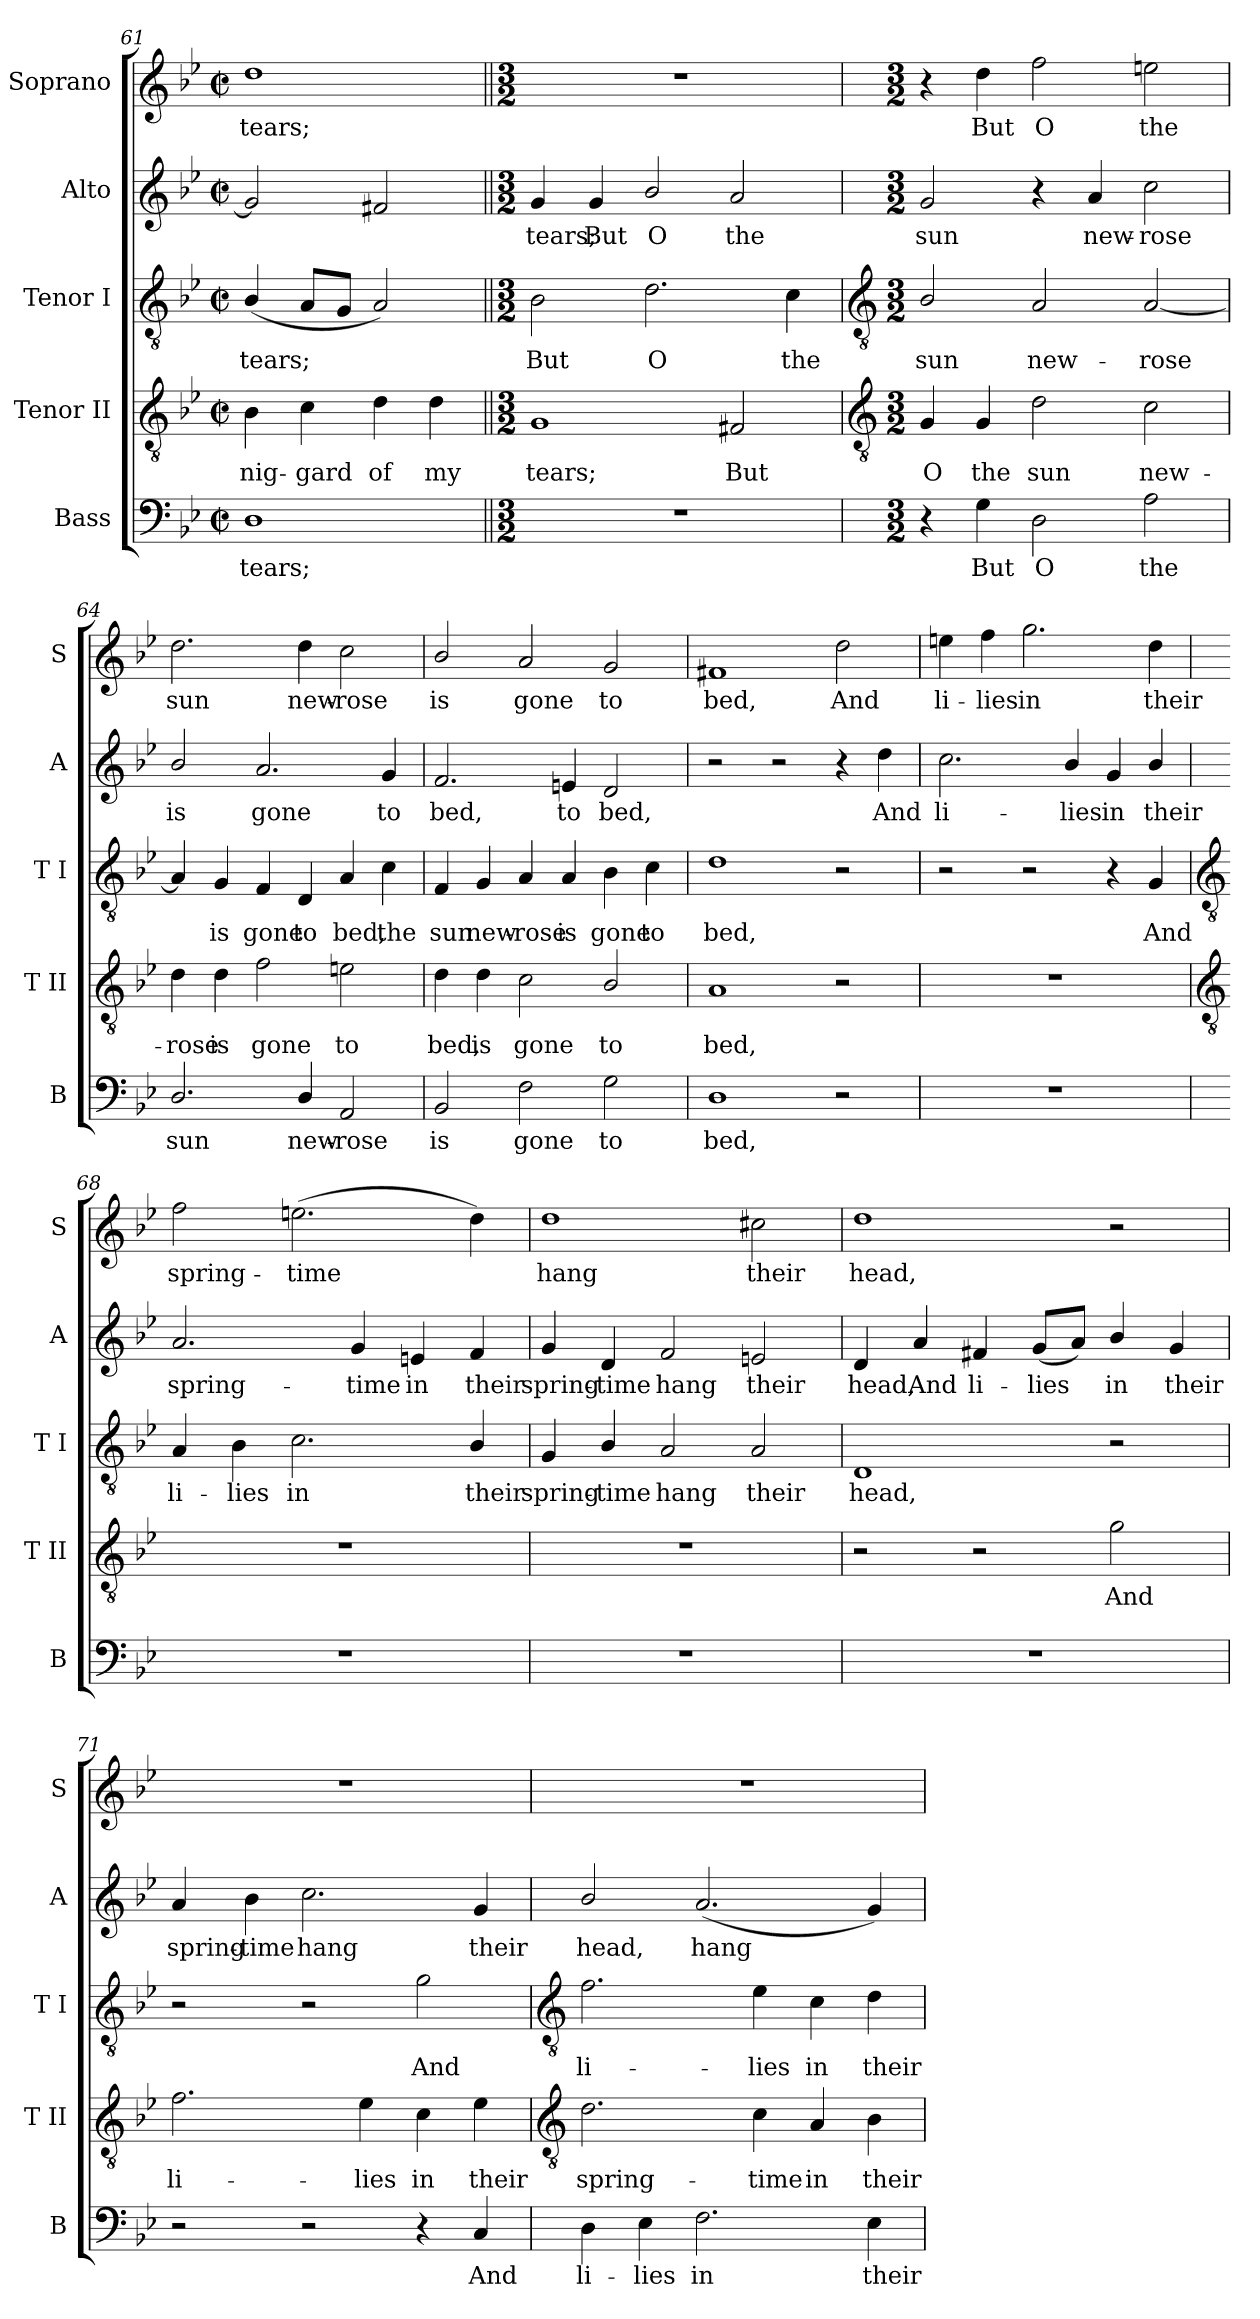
**kern	**text	**kern	**text	**kern	**text	**kern	**text	**kern	**text
*part5	*part5	*part4	*part4	*part3	*part3	*part2	*part2	*part1	*part1
*staff5	*staff5	*staff4	*staff4	*staff3	*staff3	*staff2	*staff2	*staff1	*staff1
*I"Bass	*	*I"Tenor II	*	*I"Tenor I	*	*I"Alto	*	*I"Soprano	*
*I'B	*	*I'T II	*	*I'T I	*	*I'A	*	*I'S	*
*clefF4	*	*clefGv2	*	*clefGv2	*	*clefG2	*	*clefG2	*
*k[b-e-]	*	*k[b-e-]	*	*k[b-e-]	*	*k[b-e-]	*	*k[b-e-]	*
*B-:	*	*B-:	*	*B-:	*	*B-:	*	*B-:	*
*M2/2	*	*M2/2	*	*M2/2	*	*M2/2	*	*M2/2	*
*met(c|)	*	*met(c|)	*	*met(c|)	*	*met(c|)	*	*met(c|)	*
=61	=61	=61	=61	=61	=61	=61	=61	=61	=61
!	!LO:LY:b	!	!LO:LY:b	!	!LO:LY:b	!	!	!	!LO:LY:b
1D	tears;	4B-	nig-	(<4B-/	tears;	2g]	.	1dd	tears;
!	!	!	!LO:LY:b	!	!	!	!	!	!
.	.	4c	-gard	8AL	.	.	.	.	.
.	.	.	.	8GJ	.	.	.	.	.
!	!	!	!LO:LY:b	!	!	!	!	!	!
.	.	4d	of	2A)	.	2f#X	.	.	.
!	!	!	!LO:LY:b	!	!	!	!	!	!
.	.	4d	my	.	.	.	.	.	.
=62||	=62||	=62||	=62||	=62||	=62||	=62||	=62||	=62||	=62||
*M3/2	*	*M3/2	*	*M3/2	*	*M3/2	*	*M3/2	*
!LO:N:vis=1	!	!	!LO:LY:b	!	!LO:LY:b	!	!LO:LY:b	!LO:N:vis=1	!
1.r	.	1G	tears;	2B-	But	4g	tears;	1.r	.
!	!	!	!	!	!	!	!LO:LY:b	!	!
.	.	.	.	.	.	4g	But	.	.
!	!	!	!	!	!LO:LY:b	!	!LO:LY:b	!	!
.	.	.	.	2.d	O	2b-/	O	.	.
!	!	!	!LO:LY:b	!	!	!	!LO:LY:b	!	!
.	.	2F#X	But	.	.	2a	the	.	.
!	!	!	!	!	!LO:LY:b	!	!	!	!
.	.	.	.	4c	the	.	.	.	.
!!LO:LB:g=z
=63	=63	=63	=63	=63	=63	=63	=63	=63	=63
*	*	*clefGv2	*	*clefGv2	*	*	*	*	*
*M3/2	*	*M3/2	*	*M3/2	*	*M3/2	*	*M3/2	*
!	!	!	!LO:LY:b	!	!LO:LY:b	!	!LO:LY:b	!	!
4r	.	4G	O	2B-/	sun	2g	sun	4r	.
!	!LO:LY:b	!	!LO:LY:b	!	!	!	!	!	!LO:LY:b
4G	But	4G	the	.	.	.	.	4dd	But
!	!LO:LY:b	!	!LO:LY:b	!	!LO:LY:b	!	!	!	!LO:LY:b
2D	O	2d	sun	2A	new-	4r	.	2ff	O
!	!	!	!	!	!	!	!LO:LY:b	!	!
.	.	.	.	.	.	4a	new-	.	.
!	!LO:LY:b	!	!LO:LY:b	!	!LO:LY:b	!	!LO:LY:b	!	!LO:LY:b
2A	the	2c	new-	[2A	-rose	2cc	-rose	2een	the
=64	=64	=64	=64	=64	=64	=64	=64	=64	=64
!	!LO:LY:b	!	!LO:LY:b	!	!	!	!LO:LY:b	!	!LO:LY:b
2.D/	sun	4d	-rose	4A]	.	2b-/	is	2.dd	sun
!	!	!	!LO:LY:b	!	!LO:LY:b	!	!	!	!
.	.	4d	is	4G	is	.	.	.	.
!	!	!	!LO:LY:b	!	!LO:LY:b	!	!LO:LY:b	!	!
.	.	2f	gone	4F	gone	2.a	gone	.	.
!	!LO:LY:b	!	!	!	!LO:LY:b	!	!	!	!LO:LY:b
4D/	new-	.	.	4D	to	.	.	4dd	new-
!	!LO:LY:b	!	!LO:LY:b	!	!LO:LY:b	!	!	!	!LO:LY:b
2AA	-rose	2en	to	4A	bed,	.	.	2cc	-rose
!	!	!	!	!	!LO:LY:b	!	!LO:LY:b	!	!
.	.	.	.	4c	the	4g	to	.	.
=65	=65	=65	=65	=65	=65	=65	=65	=65	=65
!	!LO:LY:b	!	!LO:LY:b	!	!LO:LY:b	!	!LO:LY:b	!	!LO:LY:b
2BB-	is	4d	bed,	4F	sun	2.f	bed,	2b-/	is
!	!	!	!LO:LY:b	!	!LO:LY:b	!	!	!	!
.	.	4d	is	4G	new-	.	.	.	.
!	!LO:LY:b	!	!LO:LY:b	!	!LO:LY:b	!	!	!	!LO:LY:b
2F	gone	2c	gone	4A	-rose	.	.	2a	gone
!	!	!	!	!	!LO:LY:b	!	!LO:LY:b	!	!
.	.	.	.	4A	is	4en	to	.	.
!	!LO:LY:b	!	!LO:LY:b	!	!LO:LY:b	!	!LO:LY:b	!	!LO:LY:b
2G	to	2B-/	to	4B-	gone	2d	bed,	2g	to
!	!	!	!	!	!LO:LY:b	!	!	!	!
.	.	.	.	4c	to	.	.	.	.
=66	=66	=66	=66	=66	=66	=66	=66	=66	=66
!	!LO:LY:b	!	!LO:LY:b	!	!LO:LY:b	!	!	!	!LO:LY:b
1D	bed,	1A	bed,	1d	bed,	2r	.	1f#X	bed,
.	.	.	.	.	.	2r	.	.	.
!	!	!	!	!	!	!	!	!	!LO:LY:b
2r	.	2r	.	2r	.	4r	.	2dd	And
!	!	!	!	!	!	!	!LO:LY:b	!	!
.	.	.	.	.	.	4dd	And	.	.
=67	=67	=67	=67	=67	=67	=67	=67	=67	=67
!LO:N:vis=1	!	!LO:N:vis=1	!	!	!	!	!LO:LY:b	!	!LO:LY:b
1.r	.	1.r	.	2r	.	2.cc	li-	4een	li-
!	!	!	!	!	!	!	!	!	!LO:LY:b
.	.	.	.	.	.	.	.	4ff	-lies
!	!	!	!	!	!	!	!	!	!LO:LY:b
.	.	.	.	2r	.	.	.	2.gg	in
!	!	!	!	!	!	!	!LO:LY:b	!	!
.	.	.	.	.	.	4b-/	-lies	.	.
!	!	!	!	!	!	!	!LO:LY:b	!	!
.	.	.	.	4r	.	4g	in	.	.
!	!	!	!	!	!LO:LY:b	!	!LO:LY:b	!	!LO:LY:b
.	.	.	.	4G	And	4b-/	their	4dd	their
!!LO:LB:g=z
=68	=68	=68	=68	=68	=68	=68	=68	=68	=68
*	*	*clefGv2	*	*clefGv2	*	*	*	*	*
!LO:N:vis=1	!	!LO:N:vis=1	!	!	!LO:LY:b	!	!LO:LY:b	!	!LO:LY:b
1.r	.	1.r	.	4A	li-	2.a	spring-	2ff	spring-
!	!	!	!	!	!LO:LY:b	!	!	!	!
.	.	.	.	4B-	-lies	.	.	.	.
!	!	!	!	!	!LO:LY:b	!	!	!	!LO:LY:b
.	.	.	.	2.c	in	.	.	(>2.een	-time
!	!	!	!	!	!	!	!LO:LY:b	!	!
.	.	.	.	.	.	4g	-time	.	.
!	!	!	!	!	!	!	!LO:LY:b	!	!
.	.	.	.	.	.	4en	in	.	.
!	!	!	!	!	!LO:LY:b	!	!LO:LY:b	!	!
.	.	.	.	4B-/	their	4f	their	4dd)	.
=69	=69	=69	=69	=69	=69	=69	=69	=69	=69
!LO:N:vis=1	!	!LO:N:vis=1	!	!	!LO:LY:b	!	!LO:LY:b	!	!LO:LY:b
1.r	.	1.r	.	4G	spring-	4g	spring-	1dd	hang
!	!	!	!	!	!LO:LY:b	!	!LO:LY:b	!	!
.	.	.	.	4B-/	-time	4d	-time	.	.
!	!	!	!	!	!LO:LY:b	!	!LO:LY:b	!	!
.	.	.	.	2A	hang	2f	hang	.	.
!	!	!	!	!	!LO:LY:b	!	!LO:LY:b	!	!LO:LY:b
.	.	.	.	2A	their	2en	their	2cc#X	their
=70	=70	=70	=70	=70	=70	=70	=70	=70	=70
!LO:N:vis=1	!	!	!	!	!LO:LY:b	!	!LO:LY:b	!	!LO:LY:b
1.r	.	2r	.	1D	head,	4d	head,	1dd	head,
!	!	!	!	!	!	!	!LO:LY:b	!	!
.	.	.	.	.	.	4a	And	.	.
!	!	!	!	!	!	!	!LO:LY:b	!	!
.	.	2r	.	.	.	4f#X	li-	.	.
!	!	!	!	!	!	!	!LO:LY:b	!	!
.	.	.	.	.	.	(<8gL	-lies	.	.
.	.	.	.	.	.	8aJ)	.	.	.
!	!	!	!LO:LY:b	!	!	!	!LO:LY:b	!	!
.	.	2g	And	2r	.	4b-/	in	2r	.
!	!	!	!	!	!	!	!LO:LY:b	!	!
.	.	.	.	.	.	4g	their	.	.
=71	=71	=71	=71	=71	=71	=71	=71	=71	=71
!	!	!	!LO:LY:b	!	!	!	!LO:LY:b	!LO:N:vis=1	!
2r	.	2.f	li-	2r	.	4a	spring-	1.r	.
!	!	!	!	!	!	!	!LO:LY:b	!	!
.	.	.	.	.	.	4b-	-time	.	.
!	!	!	!	!	!	!	!LO:LY:b	!	!
2r	.	.	.	2r	.	2.cc	hang	.	.
!	!	!	!LO:LY:b	!	!	!	!	!	!
.	.	4e-	-lies	.	.	.	.	.	.
!	!	!	!LO:LY:b	!	!LO:LY:b	!	!	!	!
4r	.	4c	in	2g	And	.	.	.	.
!	!LO:LY:b	!	!LO:LY:b	!	!	!	!LO:LY:b	!	!
4C	And	4e-	their	.	.	4g	their	.	.
!!LO:LB:g=z
=72	=72	=72	=72	=72	=72	=72	=72	=72	=72
*	*	*clefGv2	*	*clefGv2	*	*	*	*	*
!	!LO:LY:b	!	!LO:LY:b	!	!LO:LY:b	!	!LO:LY:b	!LO:N:vis=1	!
4D	li-	2.d	spring-	2.f	li-	2b-/	head,	1.r	.
!	!LO:LY:b	!	!	!	!	!	!	!	!
4E-	-lies	.	.	.	.	.	.	.	.
!	!LO:LY:b	!	!	!	!	!	!LO:LY:b	!	!
2.F	in	.	.	.	.	(<2.a	hang	.	.
!	!	!	!LO:LY:b	!	!LO:LY:b	!	!	!	!
.	.	4c	-time	4e-	-lies	.	.	.	.
!	!	!	!LO:LY:b	!	!LO:LY:b	!	!	!	!
.	.	4A	in	4c	in	.	.	.	.
!	!LO:LY:b	!	!LO:LY:b	!	!LO:LY:b	!	!	!	!
4E-	their	4B-	their	4d	their	4g)	.	.	.
=	=	=	=	=	=	=	=	=	=
*-	*-	*-	*-	*-	*-	*-	*-	*-	*-
